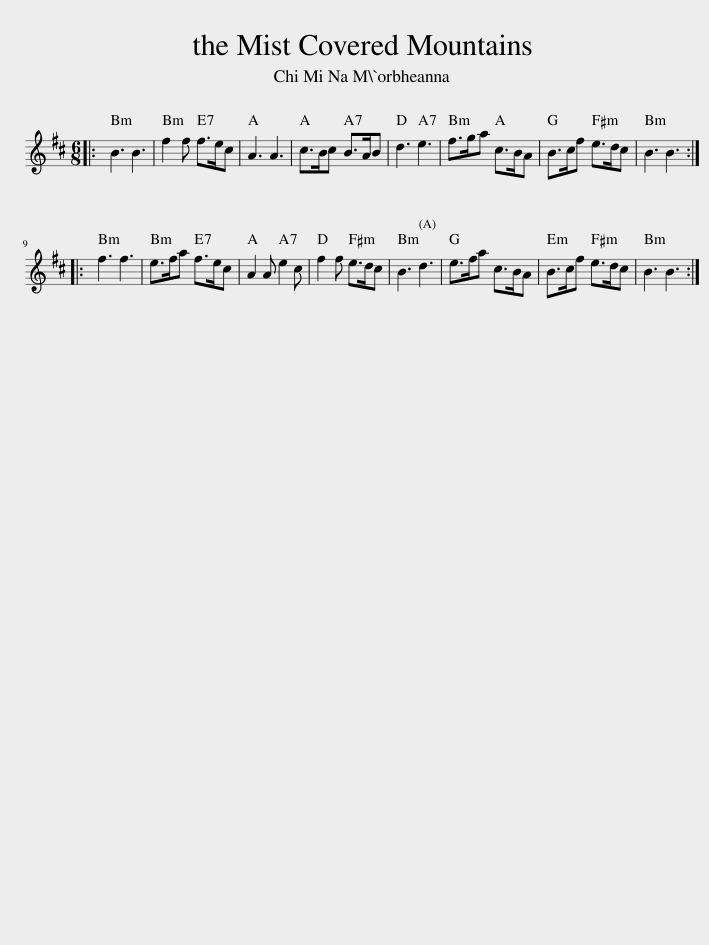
X:1
L:1/8
M:6/8
I:linebreak $
K:Bmin
V:1 treble
V:1
|: B3 B3 | f2 f f>ec | A3 A3 | c>Bc B>AB | d3 e3 | %5
 f>ga c>BA | B>cf e>dc | B3 B3 ::$ f3 f3 | e>fa f>ec | %10
 A2 A e2 c | f2 f e>dc | B3 d3 | e>fa c>BA | B>cf e>dc | %15
 B3 B3 :| %16
